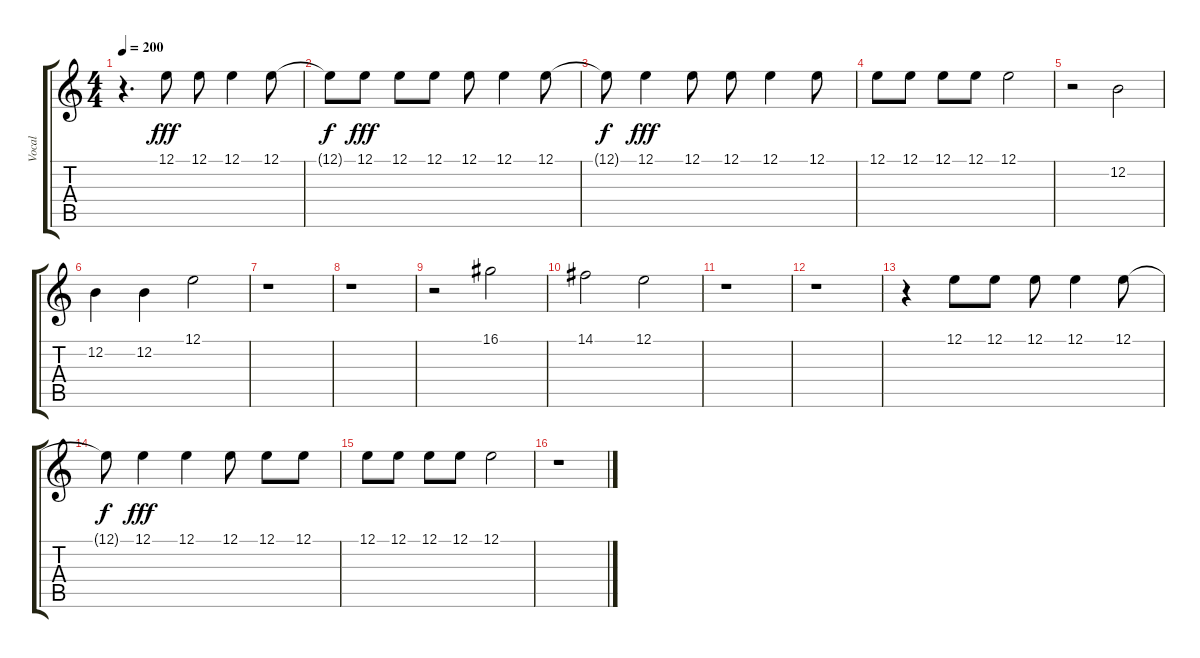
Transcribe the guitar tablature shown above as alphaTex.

\track ("Vocal" "Vocal") {instrument synthvoice}
\staff {score tabs}
\tuning (E4 B3 G3 D3 A2 E2) {hide}
\ts (4 4)
\tempo 200
\clef g2
\ks c
r.4{d dy fff} 12.1.8 12.1.8 12.1.4 12.1.8 |
12.1{t}.8{dy f} 12.1.8{dy fff} 12.1.8 12.1.8 12.1.8 12.1.4 12.1.8 |
12.1{t}.8{dy f} 12.1.4{dy fff} 12.1.8 12.1.8 12.1.4 12.1.8 |
12.1.8 12.1.8 12.1.8 12.1.8 12.1.2 |
r.2 12.2.2 |
12.2.4 12.2.4 12.1.2 |
r.1 |
r.1 |
r.2 16.1.2 |
14.1.2 12.1.2 |
r.1 |
r.1 |
r.4 12.1.8 12.1.8 12.1.8 12.1.4 12.1.8 |
12.1{t}.8{dy f} 12.1.4{dy fff} 12.1.4 12.1.8 12.1.8 12.1.8 |
12.1.8 12.1.8 12.1.8 12.1.8 12.1.2 |
r.1
